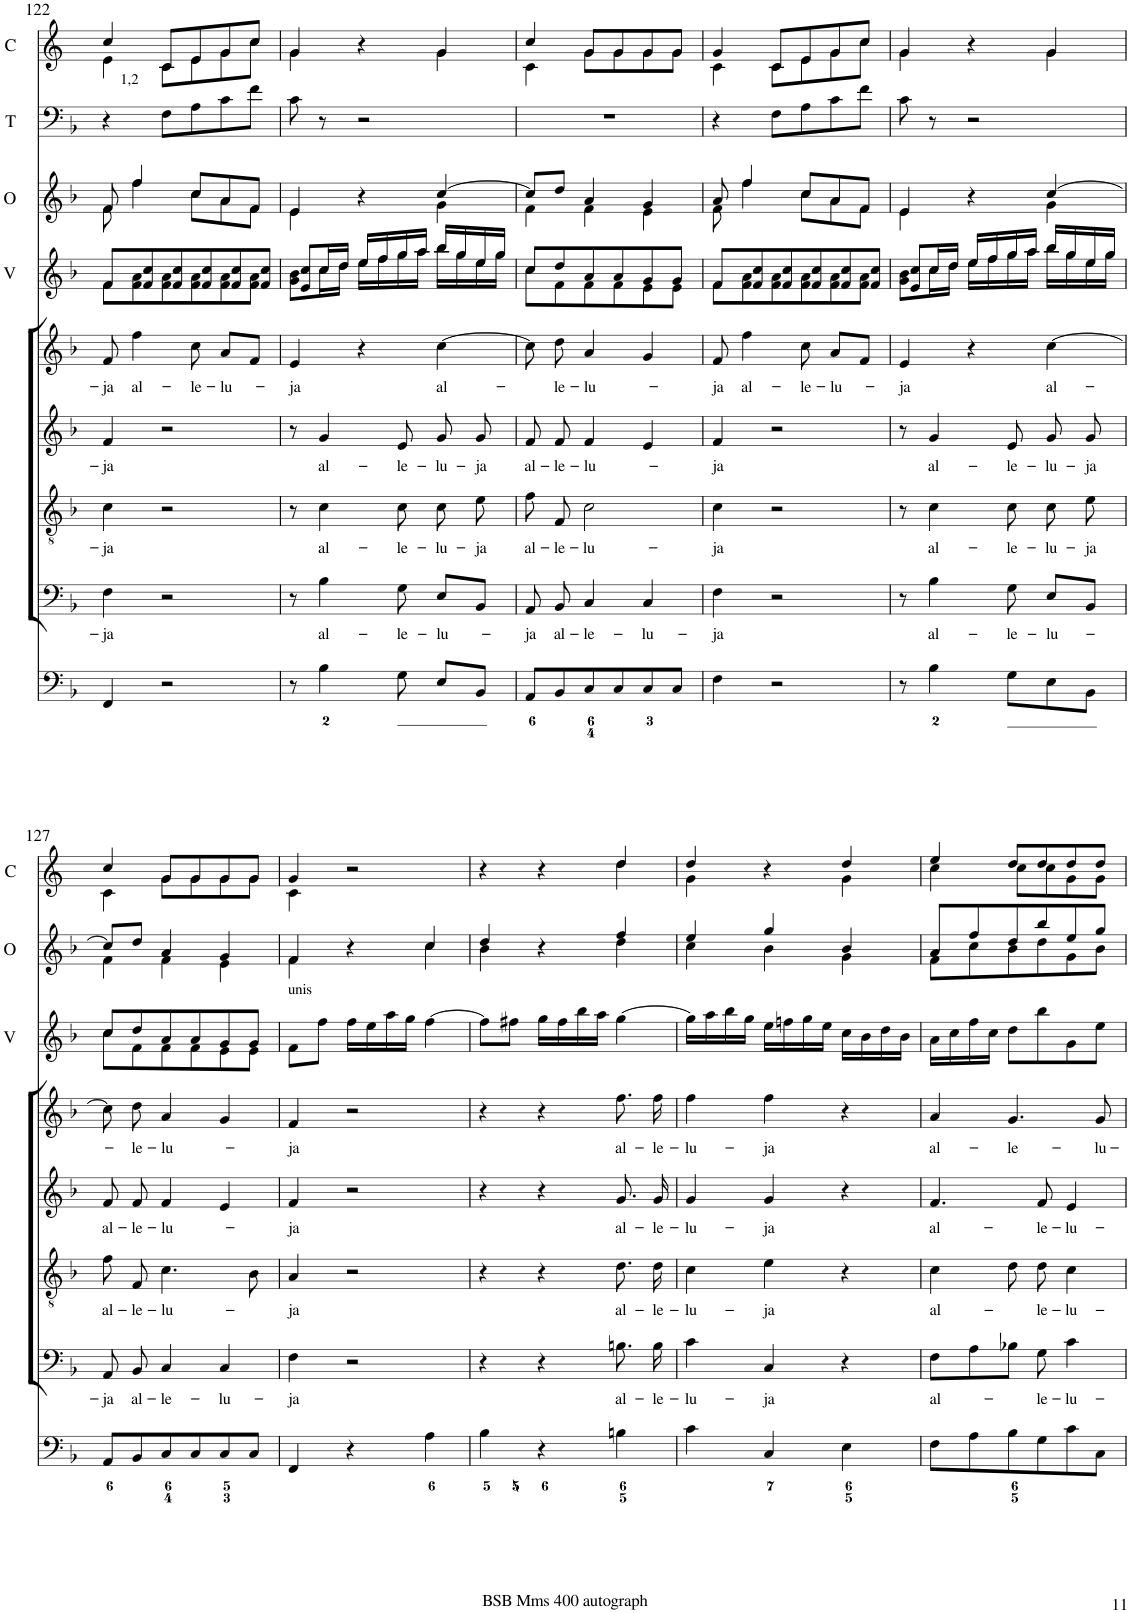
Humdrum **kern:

**kern	**kern	**text	**kern	**text	**kern	**text	**kern	**text	**kern	**kern	**kern	**kern	**kern	**kern
*part11	*part10	*part10	*part9	*part9	*part8	*part8	*part7	*part7	*part6	*part5	*part4	*part3	*part2	*part1
*staff11	*staff10	*staff10	*staff9	*staff9	*staff8	*staff8	*staff7	*staff7	*staff6	*staff5	*staff4	*staff3	*staff2	*staff1
*I"Organ	*I"Voice	*	*I"Tenor	*	*I"Alto	*	*I"Voice	*	*I"Violin	*I"Violin	*I"2 Violini	*I"Oboi	*I"Tromboni	*I"Corni in F
*	*	*	*	*	*	*	*	*	*I'Vln	*I'Vln	*I'V	*I'O	*I'T	*I'C
!!LO:PB:g=z
*clefF4	*clefF4	*	*clefGv2	*	*clefG2	*	*clefG2	*	*clefG2	*clefG2	*clefG2	*clefG2	*clefF4	*clefG2
*	*	*	*	*	*	*	*	*	*	*	*	*	*	*Trd4c7
*k[b-]	*k[b-]	*	*k[b-]	*	*k[b-]	*	*k[b-]	*	*k[b-]	*k[b-]	*k[b-]	*k[b-]	*k[b-]	*k[]
*M3/4	*M3/4	*	*M3/4	*	*M3/4	*	*M3/4	*	*M3/4	*M3/4	*M3/4	*M3/4	*M3/4	*M3/4
=122	=122	=122	=122	=122	=122	=122	=122	=122	=122	=122	=122	=122	=122	=122
!	!	!LO:LY:b	!	!LO:LY:b	!	!LO:LY:b	!	!LO:LY:b	!	!	!	!	!	!
*	*	*	*	*	*	*	*	*	*	*	*^	*^	*	*^
4FF/	4F\	-ja	4c\	-ja	4f/	-ja	8f/	-ja	8f/L	8f/L	8f/L	8f\L	8f/	8f\	4r	4cc/	4e\
!	!	!	!	!	!	!	!	!LO:LY:b	!	!	!	!	!	!	!	!	!
.	.	.	.	.	.	.	4ff\	al-	8f/ 8a/J	8f/ 8cc/J	8f/ 8cc/	8f\ 8a\	4ff/	4ff\	.	.	.
!	!	!	!	!	!	!	!	!	!	!	!	!	!	!	!LO:TX:a:t=1,2	!	!
2r	2r	.	2r	.	2r	.	.	.	8f/ 8a/L	8f/ 8cc/L	8f/ 8cc/	8f\ 8a\	.	.	8F\L	8c/L	8c\L
!	!	!	!	!	!	!	!	!LO:LY:b	!	!	!	!	!	!	!	!	!
.	.	.	.	.	.	.	8cc\	-le-	8f/ 8a/J	8f/ 8cc/J	8f/ 8cc/	8f\ 8a\	8cc/L	8cc\L	8A\	8e/	8e\
!	!	!	!	!	!	!	!	!LO:LY:b	!	!	!	!	!	!	!	!	!
.	.	.	.	.	.	.	8a/L	-lu-	8f/ 8a/L	8f/ 8cc/L	8f/ 8cc/	8f\ 8a\	8a/	8a\	8c\	8g/	8g\
.	.	.	.	.	.	.	8f/J	.	8f/ 8a/J	8f/ 8cc/J	8f/ 8cc/J	8f\ 8a\J	8f/J	8f\J	8f\J	8cc/J	8cc\J
=123	=123	=123	=123	=123	=123	=123	=123	=123	=123	=123	=123	=123	=123	=123	=123	=123	=123
!	!	!	!	!	!	!	!	!LO:LY:b	!	!	!	!	!	!	!	!	!
8r	8r	.	8r	.	8r	.	4e/	-ja	8g\ 8b-\L	8e/ 8cc/L	8e/ 8cc/L	8g\ 8b-\L	4e/	4e\	8c\	4g/	4g\
!	!	!LO:LY:b	!	!LO:LY:b	!	!LO:LY:b	!	!	!	!	!	!	!	!	!	!	!
4B-\	4B-\	al-	4c\	al-	4g/	al-	.	.	16cc\L	16cc/L	16cc/L	16cc\L	.	.	8r	.	.
.	.	.	.	.	.	.	.	.	16dd\JJ	16dd/JJ	16dd/JJ	16dd\JJ	.	.	.	.	.
.	.	.	.	.	.	.	4r	.	16ee\LL	16ee\LL	16ee/LL	16ee\LL	4r	4ryy	2r	4r	4ryy
.	.	.	.	.	.	.	.	.	16ff\J	16ff\J	16ff/	16ff\	.	.	.	.	.
!	!	!LO:LY:b	!	!LO:LY:b	!	!LO:LY:b	!	!	!	!	!	!	!	!	!	!	!
8G\	8G\	-le-	8c\	-le-	8e/	-le-	.	.	16gg\L	16gg\L	16gg/	16gg\	.	.	.	.	.
.	.	.	.	.	.	.	.	.	16aa\JJ	16aa\JJ	16aa/JJ	16aa\JJ	.	.	.	.	.
!	!	!LO:LY:b	!	!LO:LY:b	!	!LO:LY:b	!	!LO:LY:b	!	!	!	!	!	!	!	!	!
8E/L	8E/L	-lu-	8c\L	-lu-	8g/L	-lu-	[4cc\	al-	16bb-\LL	16bb-\LL	16bb-/LL	16bb-\LL	[4cc/	4g\	.	4g/	4g\
.	.	.	.	.	.	.	.	.	16gg\J	16gg\J	16gg/	16gg\	.	.	.	.	.
!	!	!	!	!LO:LY:b	!	!LO:LY:b	!	!	!	!	!	!	!	!	!	!	!
8BB-/J	8BB-/J	.	8e\J	-ja	8g/J	-ja	.	.	16ee\L	16ee\L	16ee/	16ee\	.	.	.	.	.
.	.	.	.	.	.	.	.	.	16gg\JJ	16gg\JJ	16gg/JJ	16gg\JJ	.	.	.	.	.
=124	=124	=124	=124	=124	=124	=124	=124	=124	=124	=124	=124	=124	=124	=124	=124	=124	=124
!	!	!LO:LY:b	!	!LO:LY:b	!	!LO:LY:b	!	!	!	!	!	!	!	!	!	!	!
8AA/L	8AA/	ja	8f\L	al-	8f/L	al-	8cc\]	.	8cc/L	8cc\L	8cc/L	8cc\L	8cc/L]	4f\	2.r	4cc/	4c\
!	!	!LO:LY:b	!	!LO:LY:b	!	!LO:LY:b	!	!LO:LY:b	!	!	!	!	!	!	!	!	!
8BB-/	8BB-/	al-	8F\J	-le-	8f/J	-le-	8dd\	-le-	8f/J	8dd\J	8dd/	8f\	8dd/J	.	.	.	.
!	!	!LO:LY:b	!	!LO:LY:b	!	!LO:LY:b	!	!LO:LY:b	!	!	!	!	!	!	!	!	!
8C/	4C/	-le-	2c\	-lu-	4f/	-lu-	4a/	-lu-	8f/L	8a/L	8a/	8f\	4a/	4f\	.	8g/L	8g\L
8C/	.	.	.	.	.	.	.	.	8f/J	8a/J	8a/	8f\	.	.	.	8g/	8g\
!	!	!LO:LY:b	!	!	!	!	!	!	!	!	!	!	!	!	!	!	!
8C/	4C/	-lu-	.	.	4e/	.	4g/	.	8e/L	8g/L	8g/	8e\	4g/	4e\	.	8g/	8g\
8C/J	.	.	.	.	.	.	.	.	8e/J	8g/J	8g/J	8e\J	.	.	.	8g/J	8g\J
=125	=125	=125	=125	=125	=125	=125	=125	=125	=125	=125	=125	=125	=125	=125	=125	=125	=125
!	!	!LO:LY:b	!	!LO:LY:b	!	!LO:LY:b	!	!LO:LY:b	!	!	!	!	!	!	!	!	!
4F\	4F\	-ja	4c\	-ja	4f/	-ja	8f/	-ja	8f/L	8f/L	8f/L	8f\L	8a/	8f\	4r	4g/	4c\
!	!	!	!	!	!	!	!	!LO:LY:b	!	!	!	!	!	!	!	!	!
.	.	.	.	.	.	.	4ff\	al-	8f/ 8a/J	8f/ 8cc/J	8f/ 8cc/	8f\ 8a\	4ff/	4ff\	.	.	.
2r	2r	.	2r	.	2r	.	.	.	8f/ 8a/L	8f/ 8cc/L	8f/ 8cc/	8f\ 8a\	.	.	8F\L	8c/L	8c\L
!	!	!	!	!	!	!	!	!LO:LY:b	!	!	!	!	!	!	!	!	!
.	.	.	.	.	.	.	8cc\	-le-	8f/ 8a/J	8f/ 8cc/J	8f/ 8cc/	8f\ 8a\	8cc/L	8cc\L	8A\	8e/	8e\
!	!	!	!	!	!	!	!	!LO:LY:b	!	!	!	!	!	!	!	!	!
.	.	.	.	.	.	.	8a/L	-lu-	8f/ 8a/L	8f/ 8cc/L	8f/ 8cc/	8f\ 8a\	8a/	8a\	8c\	8g/	8g\
.	.	.	.	.	.	.	8f/J	.	8f/ 8a/J	8f/ 8cc/J	8f/ 8cc/J	8f\ 8a\J	8f/J	8f\J	8f\J	8cc/J	8cc\J
=126	=126	=126	=126	=126	=126	=126	=126	=126	=126	=126	=126	=126	=126	=126	=126	=126	=126
!	!	!	!	!	!	!	!	!LO:LY:b	!	!	!	!	!	!	!	!	!
8r	8r	.	8r	.	8r	.	4e/	-ja	8g\ 8b-\L	8e/ 8cc/L	8e/ 8cc/L	8g\ 8b-\L	4e/	4e\	8c\	4g/	4g\
!	!	!LO:LY:b	!	!LO:LY:b	!	!LO:LY:b	!	!	!	!	!	!	!	!	!	!	!
4B-\	4B-\	al-	4c\	al-	4g/	al-	.	.	16cc\L	16cc/L	16cc/L	16cc\L	.	.	8r	.	.
.	.	.	.	.	.	.	.	.	16dd\JJ	16dd/JJ	16dd/JJ	16dd\JJ	.	.	.	.	.
.	.	.	.	.	.	.	4r	.	16ee\LL	16ee\LL	16ee/LL	16ee\LL	4r	4ryy	2r	4r	4ryy
.	.	.	.	.	.	.	.	.	16ff\J	16ff\J	16ff/	16ff\	.	.	.	.	.
!	!	!LO:LY:b	!	!LO:LY:b	!	!LO:LY:b	!	!	!	!	!	!	!	!	!	!	!
8G\L	8G\	-le-	8c\	-le-	8e/	-le-	.	.	16gg\L	16gg\L	16gg/	16gg\	.	.	.	.	.
.	.	.	.	.	.	.	.	.	16aa\JJ	16aa\JJ	16aa/JJ	16aa\JJ	.	.	.	.	.
!	!	!LO:LY:b	!	!LO:LY:b	!	!LO:LY:b	!	!LO:LY:b	!	!	!	!	!	!	!	!	!
8E\	8E/L	-lu-	8c\L	-lu-	8g/L	-lu-	[4cc\	al-	16bb-\LL	16bb-\LL	16bb-/LL	16bb-\LL	[4cc/	4g\	.	4g/	4g\
.	.	.	.	.	.	.	.	.	16gg\J	16gg\J	16gg/	16gg\	.	.	.	.	.
!	!	!	!	!LO:LY:b	!	!LO:LY:b	!	!	!	!	!	!	!	!	!	!	!
8BB-\J	8BB-/J	.	8e\J	-ja	8g/J	-ja	.	.	16ee\L	16ee\L	16ee/	16ee\	.	.	.	.	.
.	.	.	.	.	.	.	.	.	16gg\JJ	16gg\JJ	16gg/JJ	16gg\JJ	.	.	.	.	.
!!LO:LB:g=z	!!
=127	=127	=127	=127	=127	=127	=127	=127	=127	=127	=127	=127	=127	=127	=127	=127	=127	=127
!	!	!LO:LY:b	!	!LO:LY:b	!	!LO:LY:b	!	!	!	!	!	!	!	!	!	!	!
8AA/L	8AA/	-ja	8f\L	al-	8f/L	al-	8cc\]	.	8cc/L	8cc\L	8cc/L	8cc\L	8cc/L]	4f\	2.r	4cc/	4c\
!	!	!LO:LY:b	!	!LO:LY:b	!	!LO:LY:b	!	!LO:LY:b	!	!	!	!	!	!	!	!	!
8BB-/	8BB-/	al-	8F\J	-le-	8f/J	-le-	8dd\	-le-	8f/J	8dd\J	8dd/	8f\	8dd/J	.	.	.	.
!	!	!LO:LY:b	!	!LO:LY:b	!	!LO:LY:b	!	!LO:LY:b	!	!	!	!	!	!	!	!	!
8C/	4C/	-le-	4.c\	-lu-	4f/	-lu-	4a/	-lu-	8f/L	8a/L	8a/	8f\	4a/	4f\	.	8g/L	8g\L
8C/	.	.	.	.	.	.	.	.	8f/J	8a/J	8a/	8f\	.	.	.	8g/	8g\
!	!	!LO:LY:b	!	!	!	!	!	!	!	!	!	!	!	!	!	!	!
8C/	4C/	-lu-	.	.	4e/	.	4g/	.	8e/L	8g/L	8g/	8e\	4g/	4e\	.	8g/	8g\
8C/J	.	.	8B-\	.	.	.	.	.	8e/J	8g/J	8g/J	8e\J	.	.	.	8g/J	8g\J
=128	=128	=128	=128	=128	=128	=128	=128	=128	=128	=128	=128	=128	=128	=128	=128	=128	=128
!	!	!	!	!	!	!	!	!	!	!	!LO:TX:a:t=unis	!	!	!	!	!	!
!	!	!	!	!	!	!	!	!	!	!LO:TX:a:t=unis	!	!	!	!	!	!	!
!	!	!	!	!	!	!	!	!	!LO:TX:a:t=unis	!	!	!	!	!	!	!	!
!	!	!LO:LY:b	!	!LO:LY:b	!	!LO:LY:b	!	!LO:LY:b	!	!	!	!	!	!	!	!	!
*	*	*	*	*	*	*	*	*	*	*	*v	*v	*	*	*	*	*
4FF/	4F\	-ja	4A/	-ja	4f/	-ja	4f/	-ja	8f\L	8f\L	8f\L	4f/	4f\	2.r	4g/	4c\
.	.	.	.	.	.	.	.	.	8ff\J	8ff\J	8ff\J	.	.	.	.	.
4r	2r	.	2r	.	2r	.	2r	.	16ff\LL	16ff\LL	16ff\LL	4r	4ryy	.	2r	2ryy
.	.	.	.	.	.	.	.	.	16ee\J	16ee\J	16ee\	.	.	.	.	.
.	.	.	.	.	.	.	.	.	16aa\L	16aa\L	16aa\	.	.	.	.	.
.	.	.	.	.	.	.	.	.	16gg\JJ	16gg\JJ	16gg\JJ	.	.	.	.	.
4A\	.	.	.	.	.	.	.	.	[4ff	[4ff	[4ff\	4cc/	4cc\	.	.	.
=129	=129	=129	=129	=129	=129	=129	=129	=129	=129	=129	=129	=129	=129	=129	=129	=129
4B-\	4r	.	4r	.	4r	.	4r	.	8ff\L]	8ff\L]	8ff\L]	4dd/	4b-\	2.r	4r	2ryy
.	.	.	.	.	.	.	.	.	8ff#X\J	8ff#X\J	8ff#X\J	.	.	.	.	.
4r	4r	.	4r	.	4r	.	4r	.	16gg\LL	16gg\LL	16gg\LL	4r	4ryy	.	4r	.
.	.	.	.	.	.	.	.	.	16ff#\J	16ff#\J	16ff#\	.	.	.	.	.
.	.	.	.	.	.	.	.	.	16bb-\L	16bb-\L	16bb-\	.	.	.	.	.
.	.	.	.	.	.	.	.	.	16aa\JJ	16aa\JJ	16aa\JJ	.	.	.	.	.
!	!	!LO:LY:b	!	!LO:LY:b	!	!LO:LY:b	!	!LO:LY:b	!	!	!	!	!	!	!	!
4Bn\	8.Bn\	al-	8.d\L	al-	8.g/L	al-	8.ff\	al-	[4gg	[4gg	[4gg\	4ff/	4dd\	.	4dd/	4dd\
!	!	!LO:LY:b	!	!LO:LY:b	!	!LO:LY:b	!	!LO:LY:b	!	!	!	!	!	!	!	!
.	16B\	-le-	16d\Jk	-le-	16g/Jk	-le-	16ff\	-le-	.	.	.	.	.	.	.	.
=130	=130	=130	=130	=130	=130	=130	=130	=130	=130	=130	=130	=130	=130	=130	=130	=130
!	!	!LO:LY:b	!	!LO:LY:b	!	!LO:LY:b	!	!LO:LY:b	!	!	!	!	!	!	!	!
4c\	4c\	-lu-	4c\	-lu-	4g/	-lu-	4ff\	-lu-	16gg\LL]	16gg\LL]	16gg\LL]	4ee/	4cc\	2.r	4dd/	4g\
.	.	.	.	.	.	.	.	.	16aa\J	16aa\J	16aa\	.	.	.	.	.
.	.	.	.	.	.	.	.	.	16bb-\L	16bb-\L	16bb-\	.	.	.	.	.
.	.	.	.	.	.	.	.	.	16gg\JJ	16gg\JJ	16gg\JJ	.	.	.	.	.
!	!	!LO:LY:b	!	!LO:LY:b	!	!LO:LY:b	!	!LO:LY:b	!	!	!	!	!	!	!	!
4C/	4C/	-ja	4e\	-ja	4g/	-ja	4ff\	-ja	16ee\LL	16ee\LL	16ee\LL	4gg/	4b-\	.	4r	4ryy
.	.	.	.	.	.	.	.	.	16ffn\J	16ffn\J	16ffn\	.	.	.	.	.
.	.	.	.	.	.	.	.	.	16gg\L	16gg\L	16gg\	.	.	.	.	.
.	.	.	.	.	.	.	.	.	16ee\JJ	16ee\JJ	16ee\JJ	.	.	.	.	.
4E\	4r	.	4r	.	4r	.	4r	.	16cc\LL	16cc\LL	16cc\LL	4b-/	4g\	.	4dd/	4g\
.	.	.	.	.	.	.	.	.	16b-\J	16b-\J	16b-\	.	.	.	.	.
.	.	.	.	.	.	.	.	.	16dd\L	16dd\L	16dd\	.	.	.	.	.
.	.	.	.	.	.	.	.	.	16b-\JJ	16b-\JJ	16b-\JJ	.	.	.	.	.
=131	=131	=131	=131	=131	=131	=131	=131	=131	=131	=131	=131	=131	=131	=131	=131	=131
!	!	!LO:LY:b	!	!LO:LY:b	!	!LO:LY:b	!	!LO:LY:b	!	!	!	!	!	!	!	!
8F\L	8F\L	al-	4c\	al-	4.f/	al-	4a/	al-	16a\LL	16a\LL	16a\LL	8a/L	8f\L	2.r	4ee/	4cc\
.	.	.	.	.	.	.	.	.	16cc\J	16cc\J	16cc\	.	.	.	.	.
8A\	8A\	.	.	.	.	.	.	.	16ff\L	16ff\L	16ff\	8ff/	8cc\	.	.	.
.	.	.	.	.	.	.	.	.	16cc\JJ	16cc\JJ	16cc\JJ	.	.	.	.	.
!	!	!	!	!	!	!	!	!LO:LY:b	!	!	!	!	!	!	!	!
8B-\	8B-X\J	.	8d\L	.	.	.	4.g/	-le-	8dd\L	8dd\L	8dd\L	8dd/	8b-\	.	8dd/L	8cc\L
!	!	!LO:LY:b	!	!LO:LY:b	!	!LO:LY:b	!	!	!	!	!	!	!	!	!	!
8G\	8G\	-le-	8d\J	-le-	8f/	-le-	.	.	8bb-\J	8bb-\J	8bb-\	8bb-/	8dd\	.	8dd/	8cc\
!	!	!LO:LY:b	!	!LO:LY:b	!	!LO:LY:b	!	!	!	!	!	!	!	!	!	!
8c\	4c\	-lu-	4c\	-lu-	4e/	-lu-	.	.	8g\L	8g\L	8g\	8ee/	8g\	.	8dd/	8g\
!	!	!	!	!	!	!	!	!LO:LY:b	!	!	!	!	!	!	!	!
8C\J	.	.	.	.	.	.	8g/	-lu-	8ee\J	8ee\J	8ee\J	8gg/J	8b-\J	.	8dd/J	8g\J
*	*	*	*	*	*	*	*	*	*	*	*	*v	*v	*	*v	*v
=	=	=	=	=	=	=	=	=	=	=	=	=	=	=
*-	*-	*-	*-	*-	*-	*-	*-	*-	*-	*-	*-	*-	*-	*-
